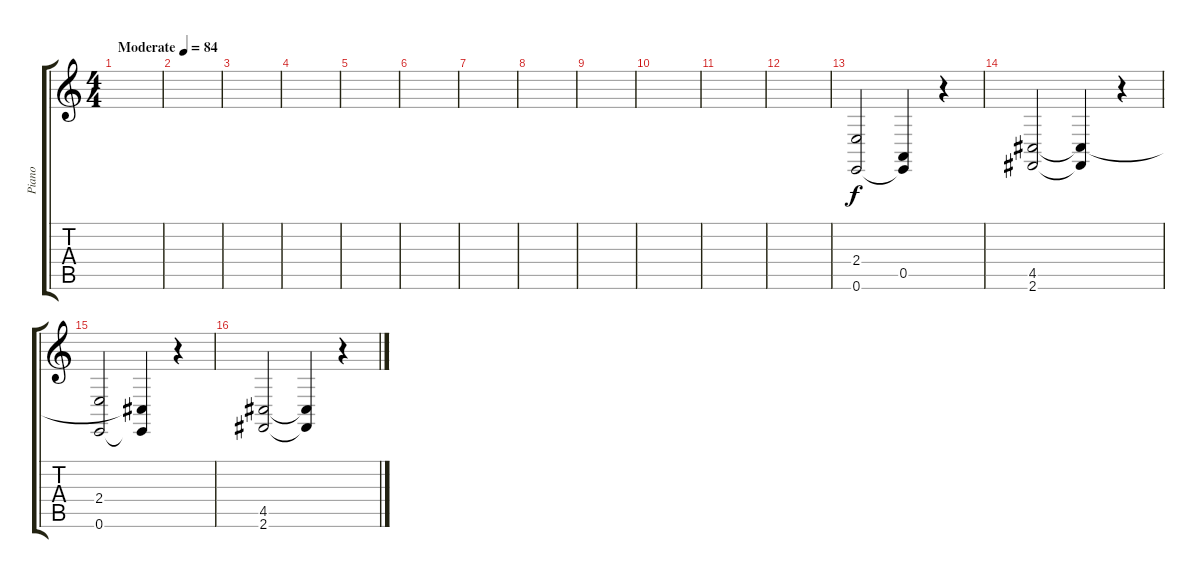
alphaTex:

\track ("Piano" "Piano") {instrument acousticgrandpiano}
\staff {score tabs}
\tuning (E4 B3 G3 D3 A2 E2) {hide}
\ts (4 4)
\tempo (84 "Moderate")
\clef g2
\ks c
|
|
|
|
|
|
|
|
|
|
|
|
(2.4 0.6).2 (0.5 0.6{t}).4 r.4 |
(4.5 2.6).2 (4.5{t} 2.6{t}).4 r.4 |
(2.4 0.6).2 (4.5{t} 0.6{t}).4 r.4 |
(4.5 2.6).2 (4.5{t} 2.6{t}).4 r.4
